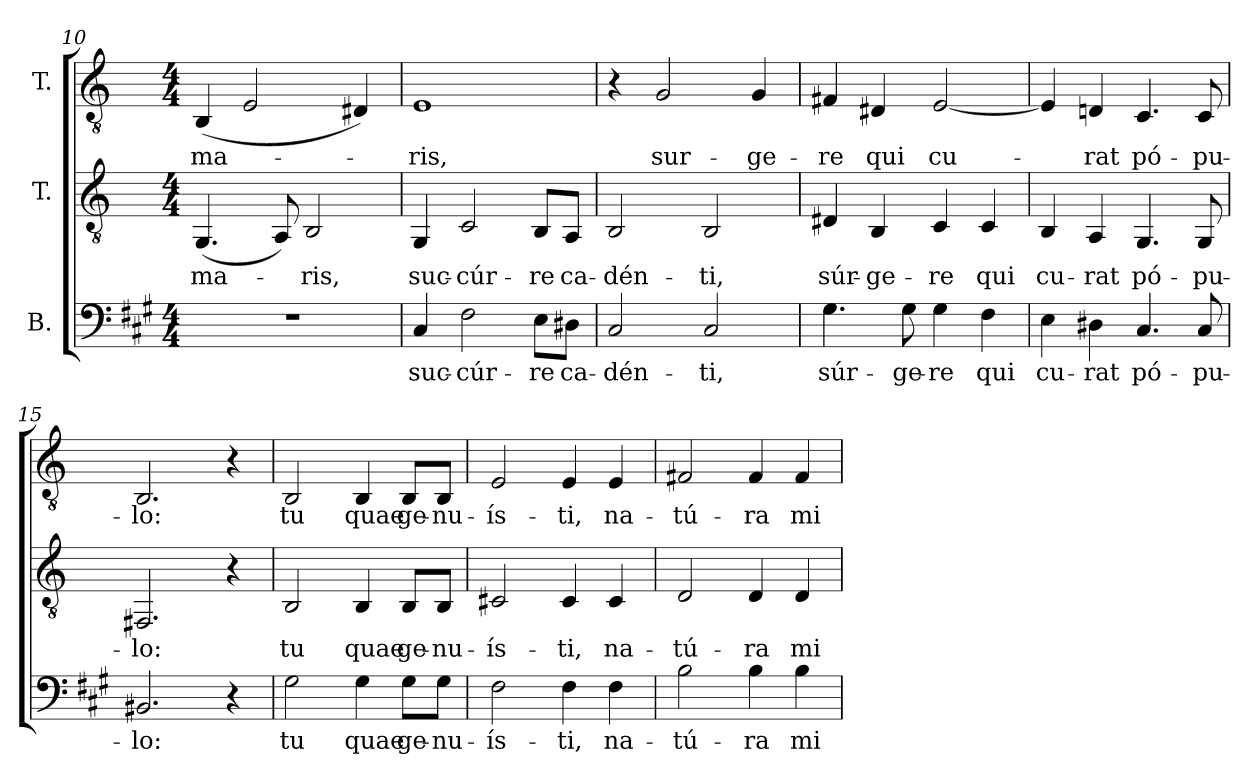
**kern	**text	**kern	**text	**kern	**text
*part3	*part3	*part2	*part2	*part1	*part1
*staff3	*staff3	*staff2	*staff2	*staff1	*staff1
*I"B.	*	*I"T.	*	*I"T.	*
*clefF4	*	*clefGv2	*	*clefGv2	*
*	*	*ITrd2c3	*	*ITrd2c3	*
*k[f#c#g#]	*	*k[f#c#g#]	*	*k[f#c#g#]	*
*A:	*	*A:	*	*A:	*
*M4/4	*	*M4/4	*	*M4/4	*
=10	=10	=10	=10	=10	=10
!	!	!	!LO:LY:b:color=#000000	!	!
!	!	!	!	!	!LO:LY:b:color=#000000
1r	.	(4.EEi/	ma-	(4GG#i/	ma-
.	.	.	.	2C#i/	.
.	.	8FF#i/)	.	.	.
!	!	!	!LO:LY:b:color=#000000	!	!
.	.	2GG#i/	-ris,	.	.
.	.	.	.	4BB#Xi/)	.
=11	=11	=11	=11	=11	=11
!	!LO:LY:b:color=#000000	!	!	!	!
!	!	!	!LO:LY:b:color=#000000	!	!
!	!	!	!	!	!LO:LY:b:color=#000000
4C#i/	suc-	4EEi/	suc-	1C#i	-ris,
!	!LO:LY:b:color=#000000	!	!	!	!
!	!	!	!LO:LY:b:color=#000000	!	!
2F#i\	-cúr-	2AAi/	-cúr-	.	.
!	!LO:LY:b:color=#000000	!	!	!	!
!	!	!	!LO:LY:b:color=#000000	!	!
8Ei\L	-re	8GG#i/L	-re	.	.
!	!LO:LY:b:color=#000000	!	!	!	!
!	!	!	!LO:LY:b:color=#000000	!	!
8D#Xi\J	ca-	8FF#i/J	ca-	.	.
!!LO:LB:g=z
=12	=12	=12	=12	=12	=12
!	!LO:LY:b:color=#000000	!	!	!	!
!	!	!	!LO:LY:b:color=#000000	!	!
2C#i/	-dén-	2GG#i/	-dén-	4r	.
!	!	!	!	!	!LO:LY:b:color=#000000
.	.	.	.	2Ei/	sur-
!	!LO:LY:b:color=#000000	!	!	!	!
!	!	!	!LO:LY:b:color=#000000	!	!
2C#i/	-ti,	2GG#i/	-ti,	.	.
!	!	!	!	!	!LO:LY:b:color=#000000
.	.	.	.	4Ei/	-ge-
=13	=13	=13	=13	=13	=13
!	!LO:LY:b:color=#000000	!	!	!	!
!	!	!	!LO:LY:b:color=#000000	!	!
!	!	!	!	!	!LO:LY:b:color=#000000
4.G#i\	súr-	4BB#Xi/	súr-	4D#Xi/	-re
!	!	!	!LO:LY:b:color=#000000	!	!
!	!	!	!	!	!LO:LY:b:color=#000000
.	.	4GG#i/	-ge-	4BB#Xi/	qui
!	!LO:LY:b:color=#000000	!	!	!	!
8G#i\	-ge-	.	.	.	.
!	!LO:LY:b:color=#000000	!	!	!	!
!	!	!	!LO:LY:b:color=#000000	!	!
!	!	!	!	!	!LO:LY:b:color=#000000
4G#i\	-re	4AAi/	-re	[<2C#i/	cu-
!	!LO:LY:b:color=#000000	!	!	!	!
!	!	!	!LO:LY:b:color=#000000	!	!
4F#i\	qui	4AAi/	qui	.	.
=14	=14	=14	=14	=14	=14
!	!LO:LY:b:color=#000000	!	!	!	!
!	!	!	!LO:LY:b:color=#000000	!	!
4Ei\	cu-	4GG#i/	cu-	4C#i/]	.
!	!LO:LY:b:color=#000000	!	!	!	!
!	!	!	!LO:LY:b:color=#000000	!	!
!	!	!	!	!	!LO:LY:b:color=#000000
4D#Xi\	-rat	4FF#i/	-rat	4BBni/	-rat
!	!LO:LY:b:color=#000000	!	!	!	!
!	!	!	!LO:LY:b:color=#000000	!	!
!	!	!	!	!	!LO:LY:b:color=#000000
4.C#i/	pó-	4.EEi/	pó-	4.AAi/	pó-
!	!LO:LY:b:color=#000000	!	!	!	!
!	!	!	!LO:LY:b:color=#000000	!	!
!	!	!	!	!	!LO:LY:b:color=#000000
8C#i/	-pu-	8EEi/	-pu-	8AAi/	-pu-
=15	=15	=15	=15	=15	=15
!	!LO:LY:b:color=#000000	!	!	!	!
!	!	!	!LO:LY:b:color=#000000	!	!
!	!	!	!	!	!LO:LY:b:color=#000000
2.BB#Xi/	-lo:	2.DD#Xi/	-lo:	2.GG#i/	-lo:
4r	.	4r	.	4r	.
!!LO:LB:g=z
=16	=16	=16	=16	=16	=16
!	!LO:LY:b:color=#000000	!	!	!	!
!	!	!	!LO:LY:b:color=#000000	!	!
!	!	!	!	!	!LO:LY:b:color=#000000
2G#i\	tu	2GG#i/	tu	2GG#i/	tu
!	!LO:LY:b:color=#000000	!	!	!	!
!	!	!	!LO:LY:b:color=#000000	!	!
!	!	!	!	!	!LO:LY:b:color=#000000
4G#i\	quae	4GG#i/	quae	4GG#i/	quae
!	!LO:LY:b:color=#000000	!	!	!	!
!	!	!	!LO:LY:b:color=#000000	!	!
!	!	!	!	!	!LO:LY:b:color=#000000
8G#i\L	ge-	8GG#i/L	ge-	8GG#i/L	ge-
!	!LO:LY:b:color=#000000	!	!	!	!
!	!	!	!LO:LY:b:color=#000000	!	!
!	!	!	!	!	!LO:LY:b:color=#000000
8G#i\J	-nu-	8GG#i/J	-nu-	8GG#i/J	-nu-
=17	=17	=17	=17	=17	=17
!	!LO:LY:b:color=#000000	!	!	!	!
!	!	!	!LO:LY:b:color=#000000	!	!
!	!	!	!	!	!LO:LY:b:color=#000000
2F#i\	-ís-	2AA#Xi/	-ís-	2C#i/	-ís-
!	!LO:LY:b:color=#000000	!	!	!	!
!	!	!	!LO:LY:b:color=#000000	!	!
!	!	!	!	!	!LO:LY:b:color=#000000
4F#i\	-ti,	4AA#i/	-ti,	4C#i/	-ti,
!	!LO:LY:b:color=#000000	!	!	!	!
!	!	!	!LO:LY:b:color=#000000	!	!
!	!	!	!	!	!LO:LY:b:color=#000000
4F#i\	na-	4AA#i/	na-	4C#i/	na-
=18	=18	=18	=18	=18	=18
!	!LO:LY:b:color=#000000	!	!	!	!
!	!	!	!LO:LY:b:color=#000000	!	!
!	!	!	!	!	!LO:LY:b:color=#000000
2Bi\	-tú-	2BBi/	-tú-	2D#Xi/	-tú-
!	!LO:LY:b:color=#000000	!	!	!	!
!	!	!	!LO:LY:b:color=#000000	!	!
!	!	!	!	!	!LO:LY:b:color=#000000
4Bi\	-ra	4BBi/	-ra	4D#i/	-ra
!	!LO:LY:b:color=#000000	!	!	!	!
!	!	!	!LO:LY:b:color=#000000	!	!
!	!	!	!	!	!LO:LY:b:color=#000000
4Bi\	mi-	4BBi/	mi-	4D#i/	mi-
=	=	=	=	=	=
*-	*-	*-	*-	*-	*-
